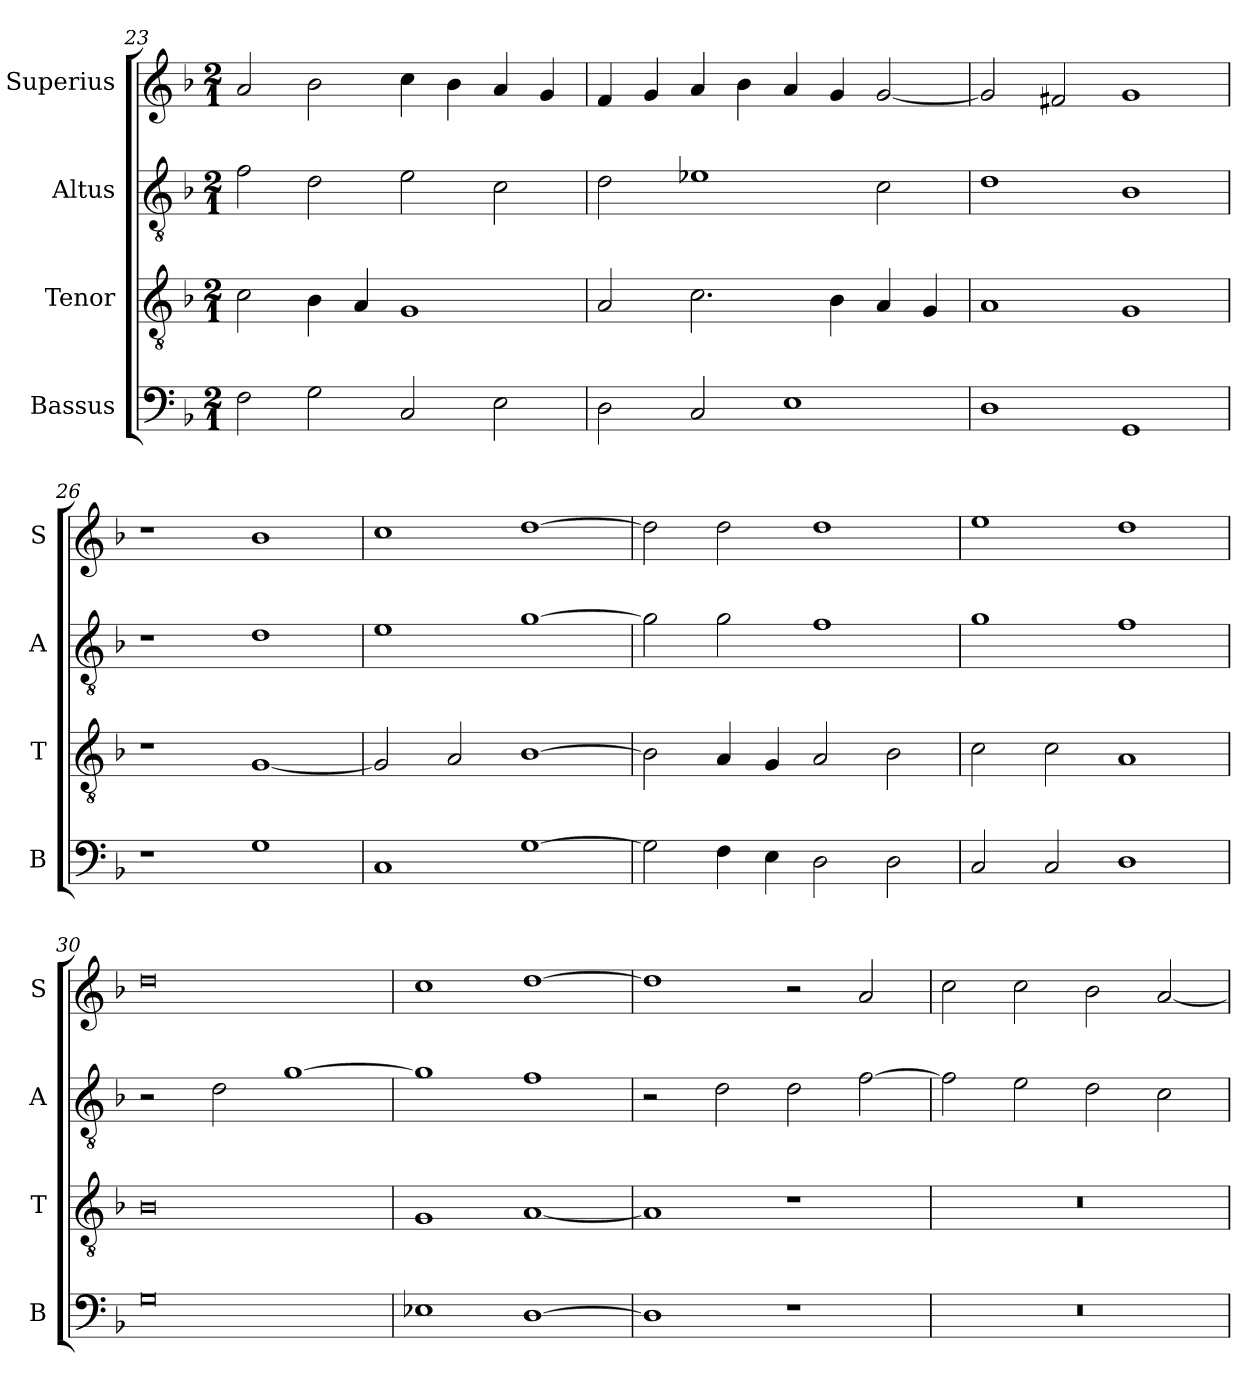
**kern	**kern	**kern	**kern
*part4	*part3	*part2	*part1
*staff4	*staff3	*staff2	*staff1
*I"Bassus	*I"Tenor	*I"Altus	*I"Superius
*I'B	*I'T	*I'A	*I'S
*clefF4	*clefGv2	*clefGv2	*clefG2
*k[b-]	*k[b-]	*k[b-]	*k[b-]
*F:	*F:	*F:	*F:
*M2/1	*M2/1	*M2/1	*M2/1
=23	=23	=23	=23
2F	2c	2f	2a
2G	4B-	2d	2b-
.	4A	.	.
2C	1G	2e	4cc
.	.	.	4b-
2E	.	2c	4a
.	.	.	4g
=24	=24	=24	=24
2D	2A	2d	4f
.	.	.	4g
2C	2.c	1e-X	4a
.	.	.	4b-
1E	.	.	4a
.	4B-	.	4g
.	4A	2c	[2g
.	4G	.	.
=25	=25	=25	=25
1D	1A	1d	2g]
.	.	.	2f#X
1GG	1G	1B-	1g
=26	=26	=26	=26
1r	1r	1r	1r
1G	[1G	1d	1b-
=27	=27	=27	=27
1C	2G]	1e	1cc
.	2A	.	.
[1G	[1B-	[1g	[1dd
=28	=28	=28	=28
2G]	2B-]	2g]	2dd]
4F	4A	2g	2dd
4E	4G	.	.
2D	2A	1f	1dd
2D	2B-	.	.
=29	=29	=29	=29
2C	2c	1g	1ee
2C	2c	.	.
1D	1A	1f	1dd
=30	=30	=30	=30
0G	0B-	2r	0dd
.	.	2d	.
.	.	[1g	.
=31	=31	=31	=31
1E-X	1G	1g]	1cc
[1D	[1A	1f	[1dd
=32	=32	=32	=32
1D]	1A]	2r	1dd]
.	.	2d	.
1r	1r	2d	2r
.	.	[2f	2a
=33	=33	=33	=33
0r	0r	2f]	2cc
.	.	2e	2cc
.	.	2d	2b-
.	.	2c	[2a
=	=	=	=
*-	*-	*-	*-
